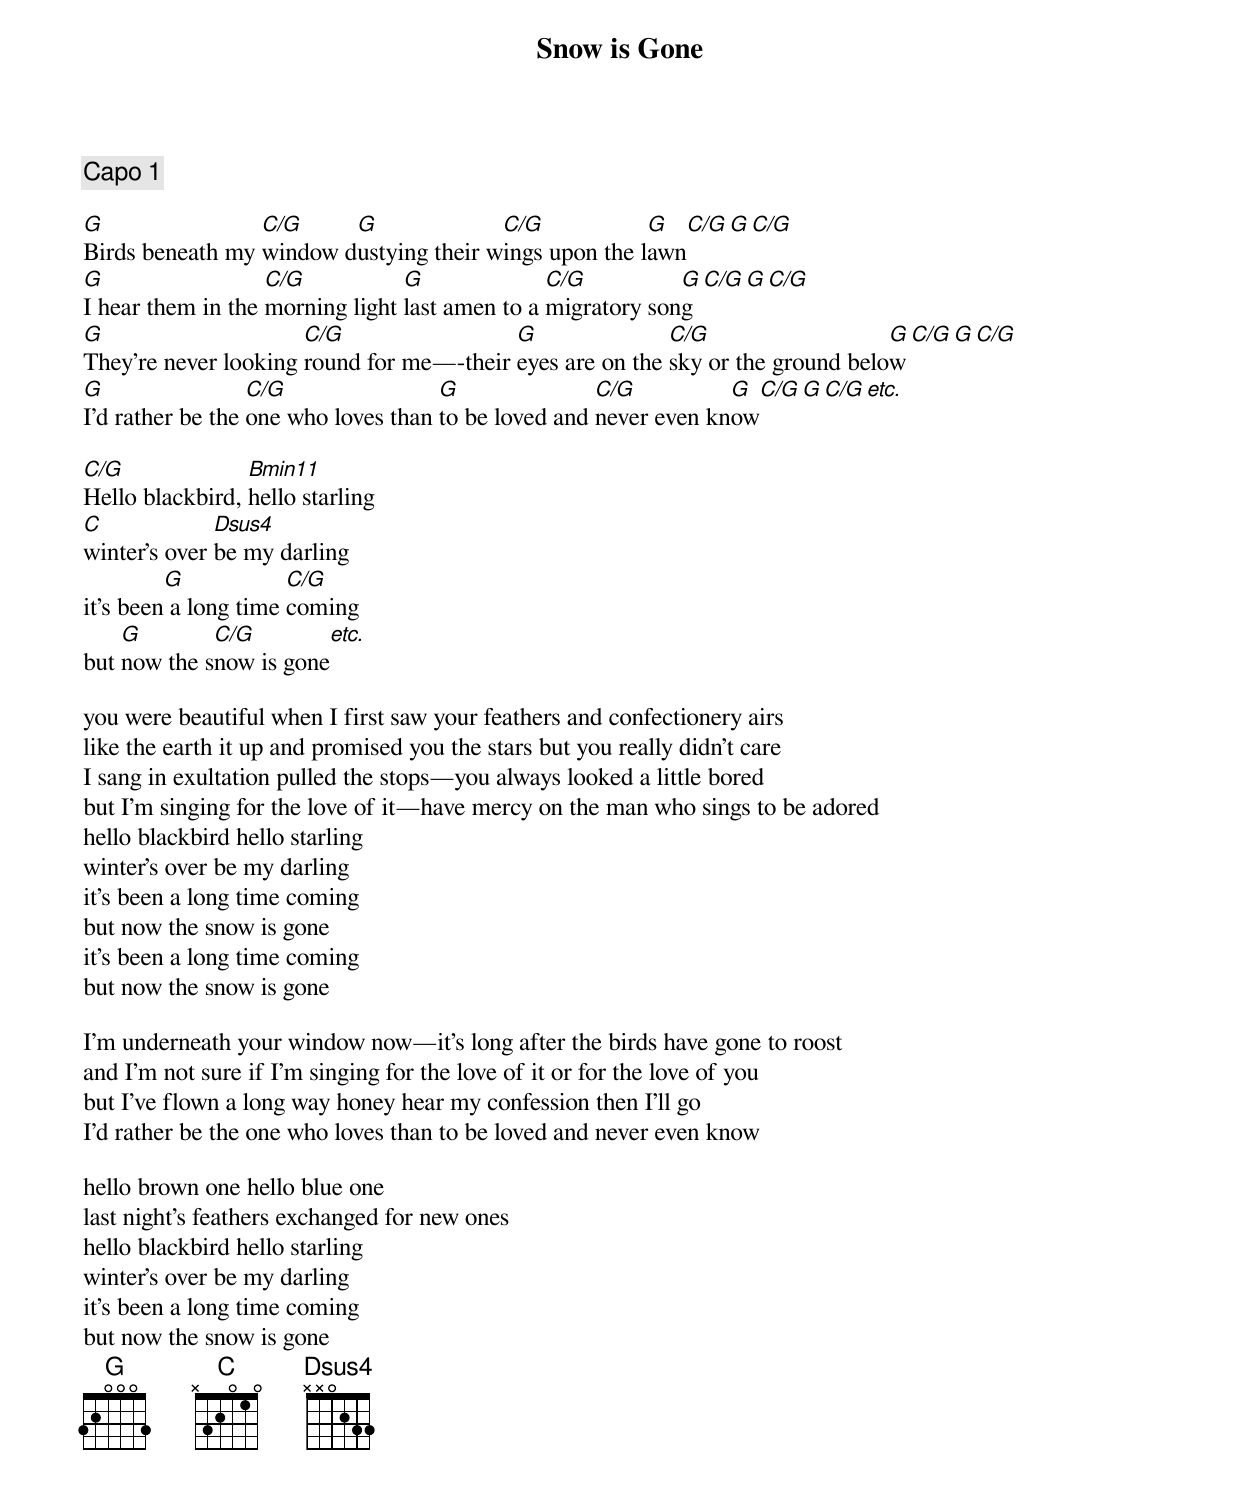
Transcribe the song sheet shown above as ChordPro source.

{title:Snow is Gone}
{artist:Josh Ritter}
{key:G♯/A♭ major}
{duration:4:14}
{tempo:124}
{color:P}

{comment: Capo 1}

[G]Birds beneath my [C/G]window d[G]ustying their w[C/G]ings upon the l[G]awn[C/G][G][C/G]
[G]I hear them in the [C/G]morning light [G]last amen to a [C/G]migratory son[G]g[C/G][G][C/G]
[G]They’re never looking [C/G]round for me—-their [G]eyes are on the [C/G]sky or the ground belo[G]w[C/G][G][C/G]
[G]I’d rather be the [C/G]one who loves than [G]to be loved and [C/G]never even kn[G]ow[C/G][G][C/G][etc.]

[C/G]Hello blackbird, [Bmin11]hello starling
[C]winter’s over [Dsus4]be my darling
it’s been[G] a long time [C/G]coming
but [G]now the s[C/G]now is gone[etc.]

you were beautiful when I first saw your feathers and confectionery airs
like the earth it up and promised you the stars but you really didn’t care
I sang in exultation pulled the stops—you always looked a little bored
but I’m singing for the love of it—have mercy on the man who sings to be adored
hello blackbird hello starling
winter’s over be my darling
it’s been a long time coming
but now the snow is gone
it’s been a long time coming
but now the snow is gone

I’m underneath your window now—it’s long after the birds have gone to roost
and I’m not sure if I’m singing for the love of it or for the love of you
but I’ve flown a long way honey hear my confession then I’ll go
I’d rather be the one who loves than to be loved and never even know

hello brown one hello blue one
last night’s feathers exchanged for new ones
hello blackbird hello starling
winter’s over be my darling
it’s been a long time coming
but now the snow is gone
